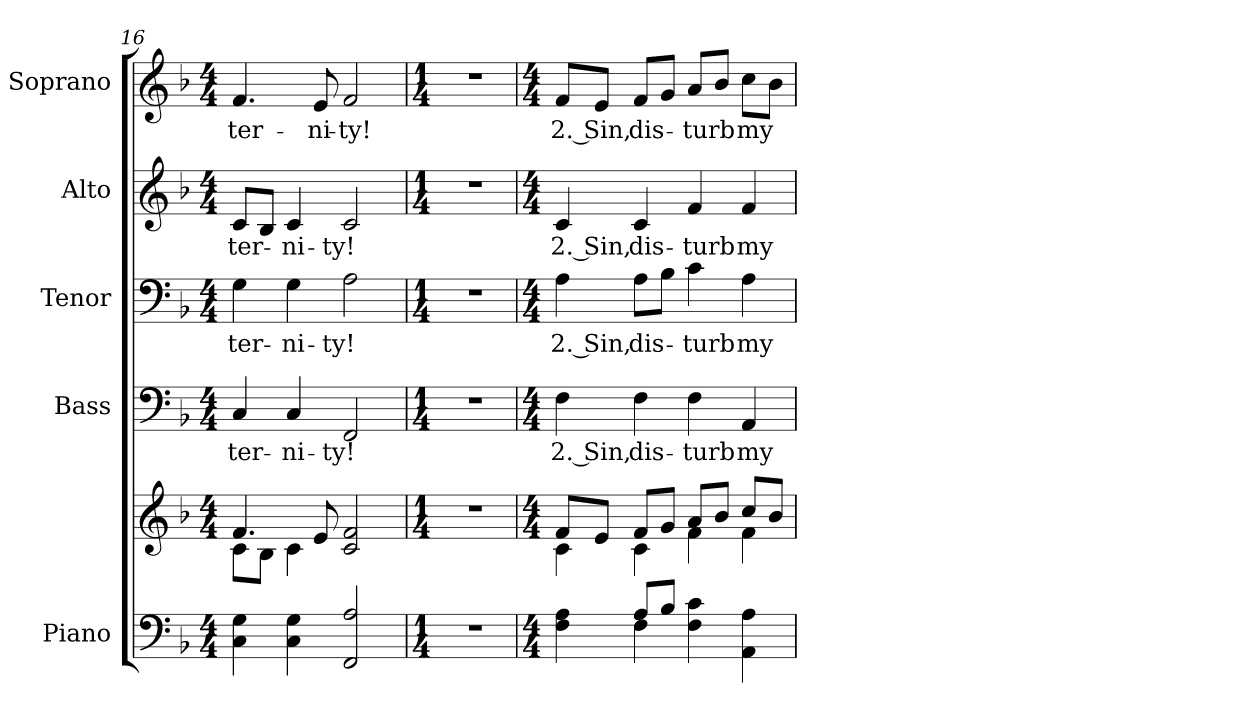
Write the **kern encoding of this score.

**kern	**kern	**kern	**text	**kern	**text	**kern	**text	**kern	**text
*part5	*part5	*part4	*part4	*part3	*part3	*part2	*part2	*part1	*part1
*staff6	*staff5	*staff4	*staff4	*staff3	*staff3	*staff2	*staff2	*staff1	*staff1
*I"Piano	*	*I"Bass	*	*I"Tenor	*	*I"Alto	*	*I"Soprano	*
*I'Pno.	*	*I'B.	*	*I'T.	*	*I'A.	*	*I'S.	*
*clefF4	*clefG2	*clefF4	*	*clefF4	*	*clefG2	*	*clefG2	*
*k[b-]	*k[b-]	*k[b-]	*	*k[b-]	*	*k[b-]	*	*k[b-]	*
*F:	*F:	*F:	*	*F:	*	*F:	*	*F:	*
*M4/4	*M4/4	*M4/4	*	*M4/4	*	*M4/4	*	*M4/4	*
=16	=16	=16	=16	=16	=16	=16	=16	=16	=16
*	*^	*	*	*	*	*	*	*	*
!	!	!	!	!LO:LY:b:color=#000000	!	!	!	!	!	!
!	!	!	!	!	!	!LO:LY:b:color=#000000	!	!	!	!
!	!	!	!	!	!	!	!	!LO:LY:b:color=#000000	!	!
!	!	!	!	!	!	!	!	!	!	!LO:LY:b:color=#000000
4Ci\ 4Gi	4.fi/	8ci\L	4Ci/	ter-	4Gi\	ter-	8ci/L	ter-	4.fi/	ter-
.	.	8B-i\J	.	.	.	.	8B-i/J	.	.	.
!	!	!	!	!LO:LY:b:color=#000000	!	!	!	!	!	!
!	!	!	!	!	!	!LO:LY:b:color=#000000	!	!	!	!
!	!	!	!	!	!	!	!	!LO:LY:b:color=#000000	!	!
4Ci\ 4Gi	.	4ci\	4Ci/	-ni-	4Gi\	-ni-	4ci/	-ni-	.	.
!	!	!	!	!	!	!	!	!	!	!LO:LY:b:color=#000000
.	8ei/	.	.	.	.	.	.	.	8ei/	-ni-
!	!	!	!	!LO:LY:b:color=#000000	!	!	!	!	!	!
!	!	!	!	!	!	!LO:LY:b:color=#000000	!	!	!	!
!	!	!	!	!	!	!	!	!LO:LY:b:color=#000000	!	!
!	!	!	!	!	!	!	!	!	!	!LO:LY:b:color=#000000
2FFi/ 2Ai	2ci/ 2fi	2ryy	2FFi/	-ty!	2Ai\	-ty!	2ci/	-ty!	2fi/	-ty!
*	*v	*v	*	*	*	*	*	*	*	*
!!LO:PB:g=z
=17	=17	=17	=17	=17	=17	=17	=17	=17	=17
*M1/4	*M1/4	*M1/4	*	*M1/4	*	*M1/4	*	*M1/4	*
*	*^	*	*	*	*	*	*	*	*
!LO:N:vis=1	!LO:N:vis=1	!	!LO:N:vis=1	!	!LO:N:vis=1	!	!LO:N:vis=1	!	!LO:N:vis=1	!
*	*v	*v	*	*	*	*	*	*	*	*
4r	4r	4r	.	4r	.	4r	.	4r	.
=18	=18	=18	=18	=18	=18	=18	=18	=18	=18
*M4/4	*M4/4	*M4/4	*	*M4/4	*	*M4/4	*	*M4/4	*
*^	*^	*	*	*	*	*	*	*	*
!	!	!	!	!	!LO:LY:b:color=#000000	!	!	!	!	!	!
!	!	!	!	!	!	!	!LO:LY:b:color=#000000	!	!	!	!
!	!	!	!	!	!	!	!	!	!LO:LY:b:color=#000000	!	!
!	!	!	!	!	!	!	!	!	!	!	!LO:LY:b:color=#000000
4Fi\ 4Ai	4ryy	8fi/L	4ci\	4Fi\	2. Sin,	4Ai\	2. Sin,	4ci/	2. Sin,	8fi/L	2. Sin,
.	.	8ei/J	.	.	.	.	.	.	.	8ei/J	.
!	!	!	!	!	!LO:LY:b:color=#000000	!	!	!	!	!	!
!	!	!	!	!	!	!	!LO:LY:b:color=#000000	!	!	!	!
!	!	!	!	!	!	!	!	!	!LO:LY:b:color=#000000	!	!
!	!	!	!	!	!	!	!	!	!	!	!LO:LY:b:color=#000000
8Ai/L	4Fi\	8fi/L	4ci\	4Fi\	dis-	8Ai\L	dis-	4ci/	dis-	8fi/L	dis-
8B-i/J	.	8gi/J	.	.	.	8B-i\J	.	.	.	8gi/J	.
!	!	!	!	!	!LO:LY:b:color=#000000	!	!	!	!	!	!
!	!	!	!	!	!	!	!LO:LY:b:color=#000000	!	!	!	!
!	!	!	!	!	!	!	!	!	!LO:LY:b:color=#000000	!	!
!	!	!	!	!	!	!	!	!	!	!	!LO:LY:b:color=#000000
4Fi\ 4ci	2ryy	8ai/L	4fi\	4Fi\	-turb	4ci\	-turb	4fi/	-turb	8ai/L	-turb
.	.	8b-i/J	.	.	.	.	.	.	.	8b-i/J	.
!	!	!	!	!	!LO:LY:b:color=#000000	!	!	!	!	!	!
!	!	!	!	!	!	!	!LO:LY:b:color=#000000	!	!	!	!
!	!	!	!	!	!	!	!	!	!LO:LY:b:color=#000000	!	!
!	!	!	!	!	!	!	!	!	!	!	!LO:LY:b:color=#000000
4AAi\ 4Ai	.	8cci/L	4fi\	4AAi/	my	4Ai\	my	4fi/	my	8cci\L	my
.	.	8b-i/J	.	.	.	.	.	.	.	8b-i\J	.
*v	*v	*	*	*	*	*	*	*	*	*	*
*	*v	*v	*	*	*	*	*	*	*	*
=	=	=	=	=	=	=	=	=	=
*-	*-	*-	*-	*-	*-	*-	*-	*-	*-
